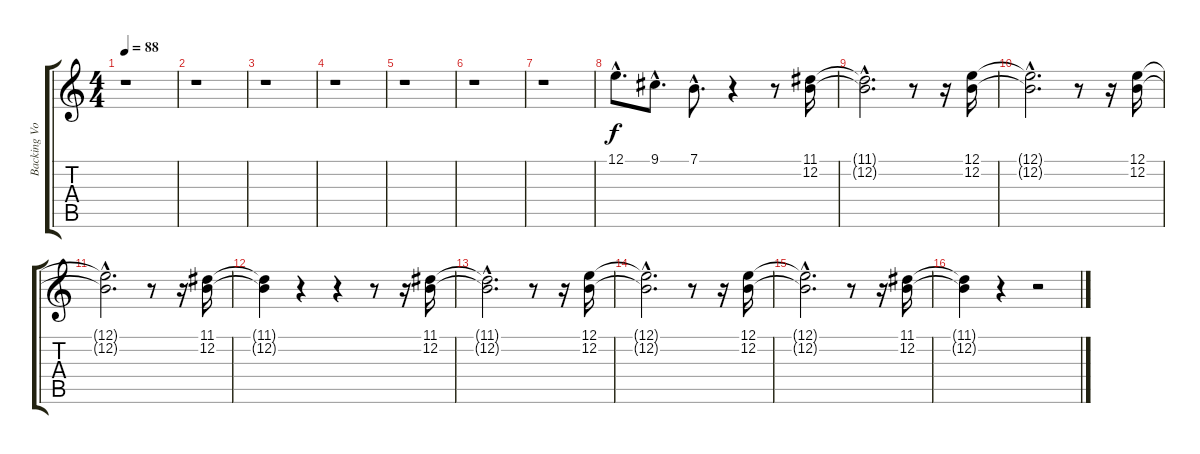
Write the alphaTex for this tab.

\track ("Backing Vocals" "Backing Vo") {instrument lead6voice}
\staff {score tabs}
\tuning (E4 B3 G3 D3 A2 E2) {hide}
\ts (4 4)
\tempo 88
\clef g2
\ks c
r.1{dy f} |
r.1 |
r.1 |
r.1 |
r.1 |
r.1 |
r.1 |
12.1{hac}.8{d} 9.1{hac}.8{d} 7.1{hac}.8{d} r.4 r.8 (11.1 12.2).16 |
(11.1{hac t} 12.2{hac t}).2{d} r.8 r.16 (12.1 12.2).16 |
(12.1{hac t} 12.2{hac t}).2{d} r.8 r.16 (12.1 12.2).16 |
(12.1{hac t} 12.2{hac t}).2{d} r.8 r.16 (11.1 12.2).16 |
(11.1{t} 12.2{t}).4 r.4 r.4 r.8 r.16 (11.1 12.2).16 |
(11.1{hac t} 12.2{hac t}).2{d} r.8 r.16 (12.1 12.2).16 |
(12.1{hac t} 12.2{hac t}).2{d} r.8 r.16 (12.1 12.2).16 |
(12.1{hac t} 12.2{hac t}).2{d} r.8 r.16 (11.1 12.2).16 |
(11.1{t} 12.2{t}).4 r.4 r.2
